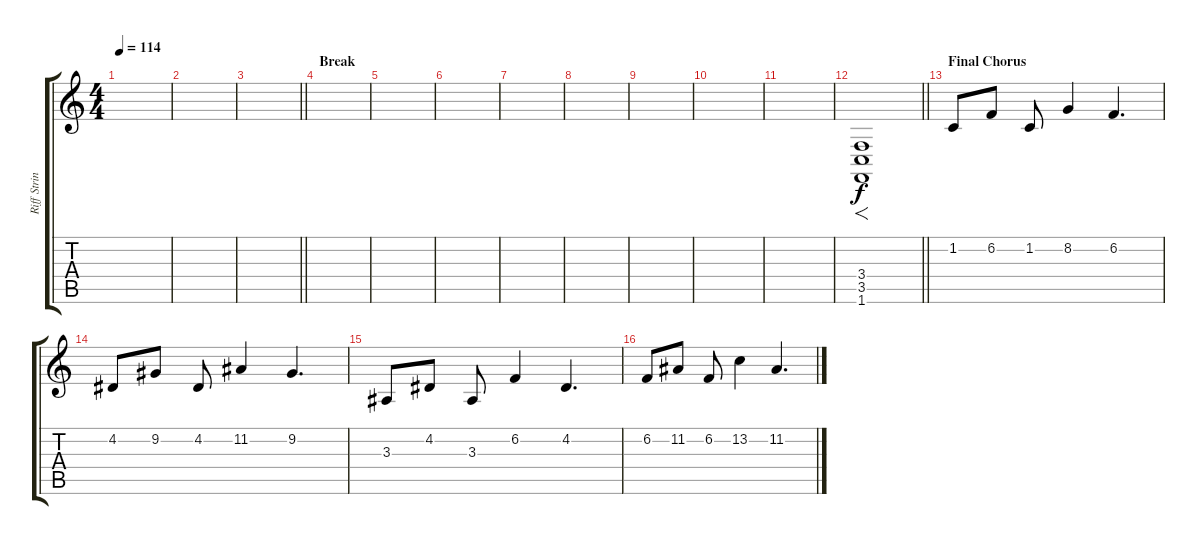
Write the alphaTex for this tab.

\track ("Riff String 1" "Riff Strin") {instrument stringensemble1}
\staff {score tabs}
\tuning (E4 B3 G3 D3 A2 E2) {hide}
\ts (4 4)
\tempo 114
\clef g2
\ks c
|
|
\barLineRight lightlight
|
\section ("" "Break")
|
|
|
|
|
|
|
|
\barLineRight lightlight
(3.4 3.5 1.6).1{f volume 7} |
\section ("" "Final Chorus")
1.2.8{volume 14} 6.2.8 1.2.8 8.2.4 6.2.4{d} |
4.2.8 9.2.8 4.2.8 11.2.4 9.2.4{d} |
3.3.8 4.2.8 3.3.8 6.2.4 4.2.4{d} |
6.2.8 11.2.8 6.2.8 13.2.4 11.2.4{d}
